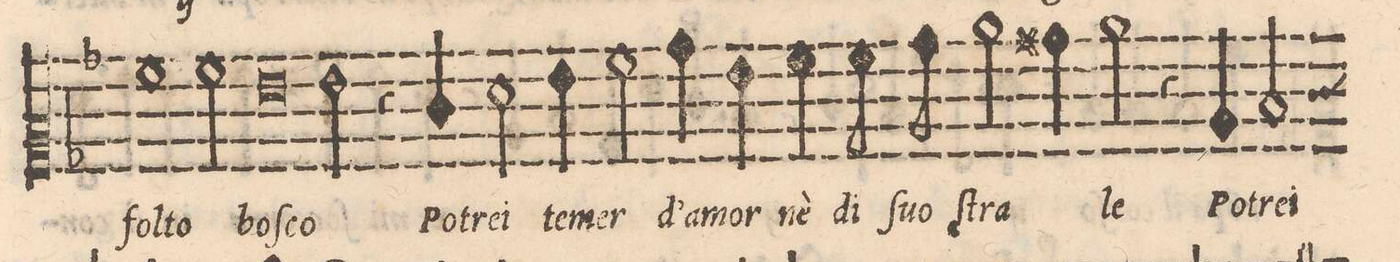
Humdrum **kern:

**kern	**text
*I"ALTO	*
*clefC2	*
*k[b-]	*
*met(C)	*
*M2/1	*
2a\	-do il
1a	fol-
2a\	-to
=20-	=20-
0g	boſ-
=21-	=21-
2g\	-co
4r	.
4e/	Po-
2f\	-trei
4g\	te-
2a\	-mer
=22-	=22-
4b-\	d'a-
4g\	-mor
4a\	nè
8a\	di
8b-\	ſuo
2cc\	ſtra-
4bn\	.
=23-	=23-
2cc\	-le
4r	.
4c/	Po-
*-	*-
